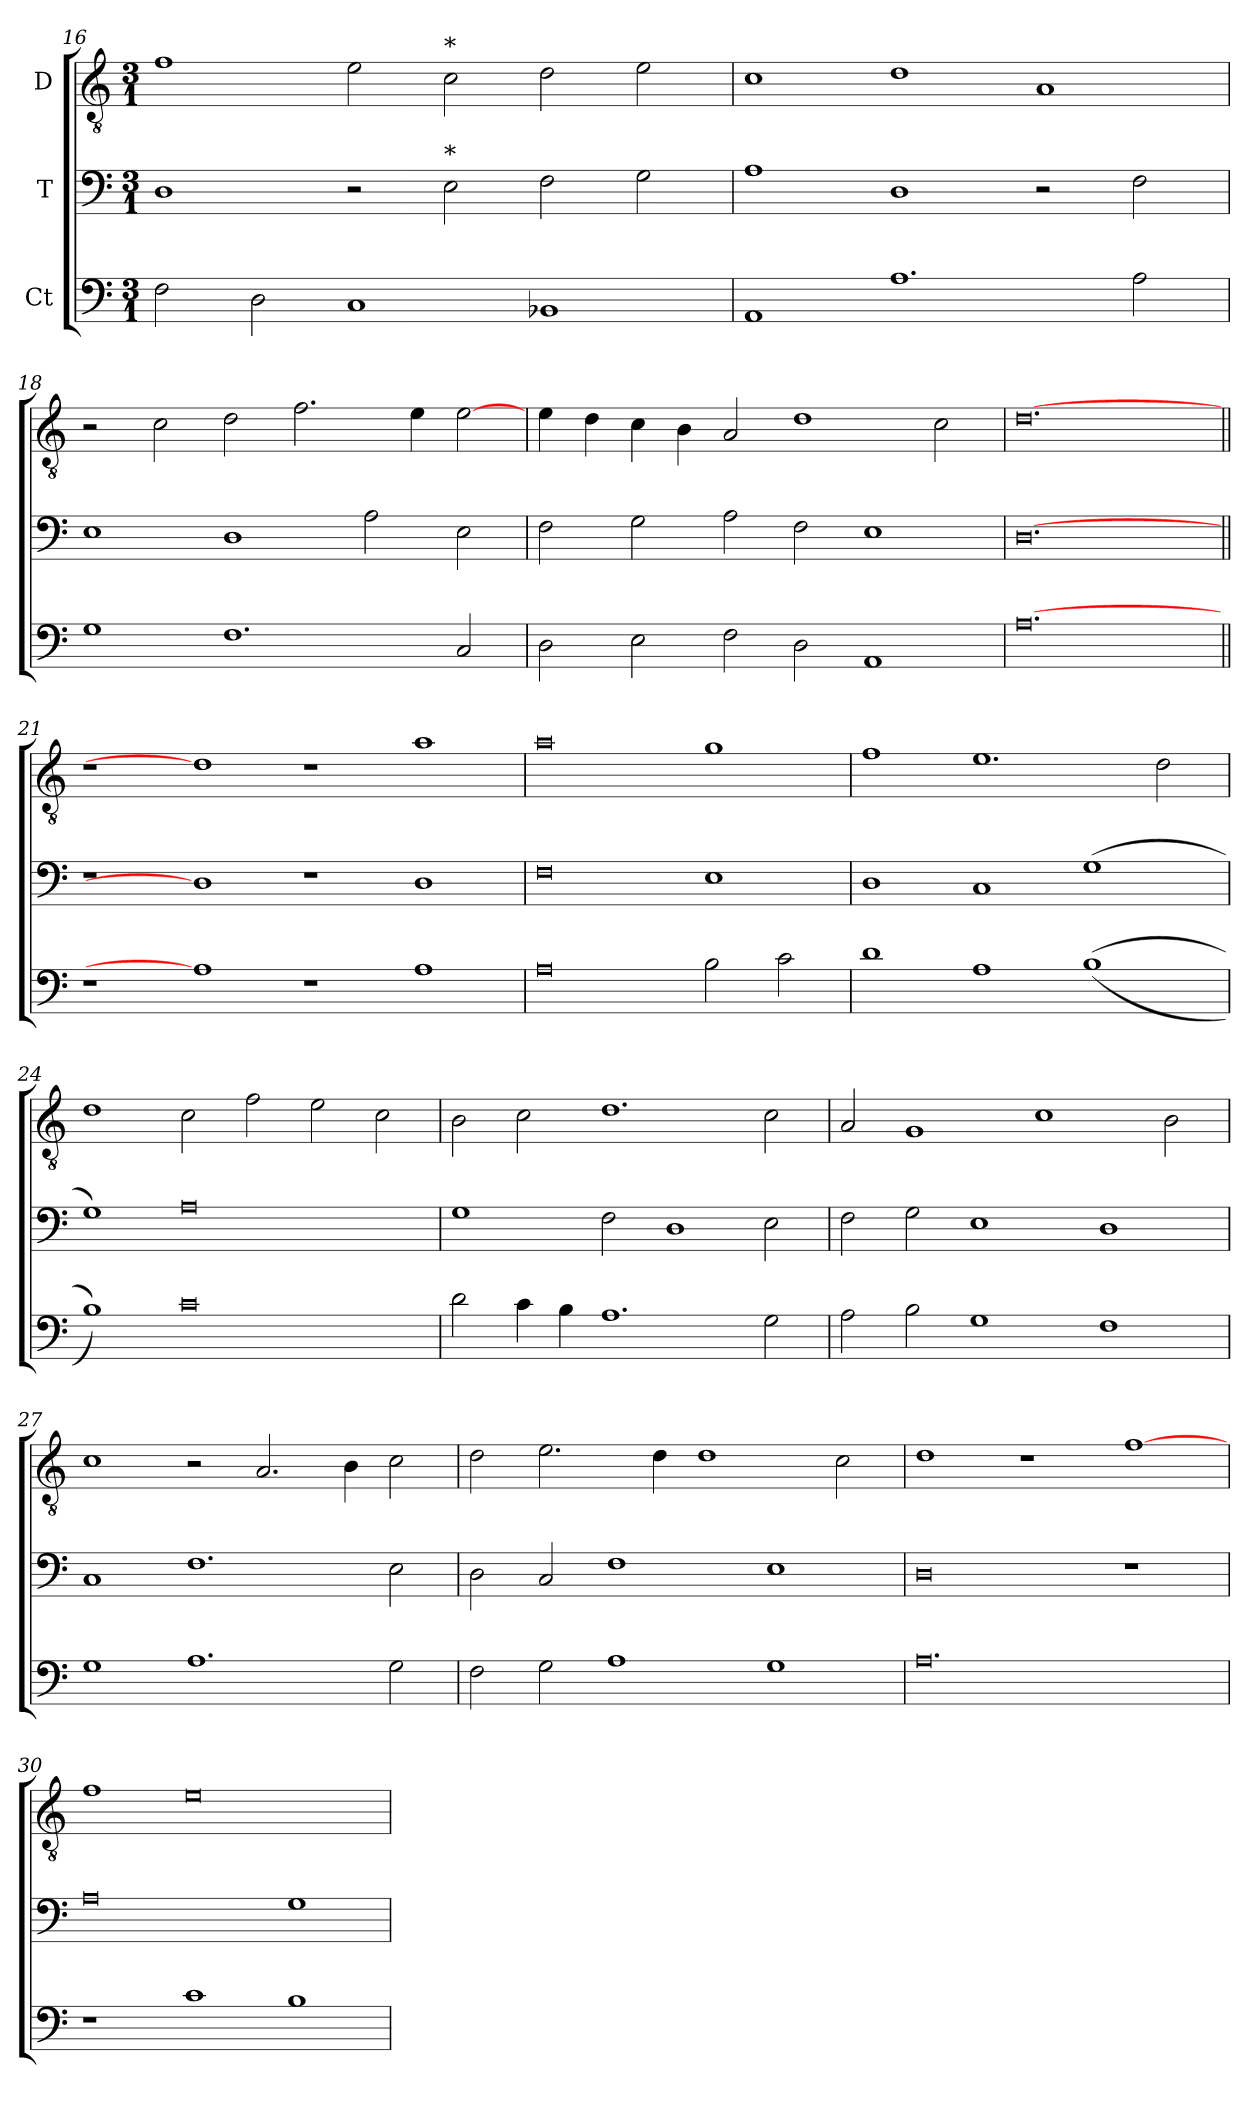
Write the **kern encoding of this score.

**kern	**kern	**kern
*part3	*part2	*part1
*staff3	*staff2	*staff1
*I"Ct	*I"T	*I"D
!!LO:LB:g=z
*clefF4	*clefF4	*clefGv2
*	*	*ITrd7c12
*k[]	*k[]	*k[]
*C:	*C:	*C:
*M3/1	*M3/1	*M3/1
=16	=16	=16
2Fi\	1Di/	1Fi\
2Di\	.	.
1Ci/	2r	2Ei\
!	!	!LO:TX:t=*
!	!LO:TX:t=*	!
.	2Ei\	2Ci\
1BB-Xi/	2Fi\	2Di\
.	2Gi\	2Ei\
=17	=17	=17
1AAi/	1Ai\	1Ci\
1.Ai\	1Di/	1Di\
.	2r	1AAi/
2Ai\	2Fi\	.
=18	=18	=18
1Gi\	1Ei\	2r
.	.	2Ci\
1.Fi\	1Di/	2Di\
.	.	2.Fi\
.	2Ai\	.
.	.	4Ei\
2Ci/	2Ei\	[2Ei\
=19	=19	=19
2Di\	2Fi\	4Ei\
.	.	4Di\
2Ei\	2Gi\	4Ci\
.	.	4BBi\
2Fi\	2Ai\	2AAi/
2Di\	2Fi\	1Di\
1AAi/	1Ei\	.
.	.	2Ci\
=20	=20	=20
[0.Ai\	[0.Di\	[0.Di\
!!LO:PB:g=z
=21||	=21||	=21||
1r	1r	1r
1Ai\]	1Di\]	1Di\]
1r	1r	1r
1Ai\	1Di/	1Ai\
=22	=22	=22
0Ai\	0Fi\	0Ai\
2Bi\	1Ei\	1Gi\
2ci\	.	.
=23	=23	=23
1di\	1Di/	1Fi\
1Ai\	1Ci/	1.Ei\
((1Bi\	(1Gi\	.
.	.	2Di\
=24	=24	=24
1Bi\))	1Gi\)	1Di\
0ci\	0Ai\	2Ci\
.	.	2Fi\
.	.	2Ei\
.	.	2Ci\
=25	=25	=25
2di\	1Gi\	2BBi\
4ci\	.	2Ci\
4Bi\	.	.
1.Ai\	2Fi\	1.Di\
.	1Di/	.
2Gi\	2Ei\	2Ci\
!!LO:LB:g=z
=26	=26	=26
2Ai\	2Fi\	2AAi/
2Bi\	2Gi\	1GGi/
1Gi\	1Ei\	.
.	.	1Ci\
1Fi\	1Di/	.
.	.	2BBi\
=27	=27	=27
1Gi\	1Ci/	1Ci\
1.Ai\	1.Fi\	2r
.	.	2.AAi/
.	.	4BBi\
2Gi\	2Ei\	2Ci\
=28	=28	=28
2Fi\	2Di\	2Di\
2Gi\	2Ci/	2.Ei\
1Ai\	1Fi\	.
.	.	4Di\
.	.	1Di\
1Gi\	1Ei\	.
.	.	2Ci\
=29	=29	=29
0.Ai\	0Di/	1Di\
.	.	1r
.	1r	[1Fi\
=30	=30	=30
1r	0Ai\	1Fi\
1ci\	.	0Ei\
1Bi\	1Gi\	.
=	=	=
*-	*-	*-
